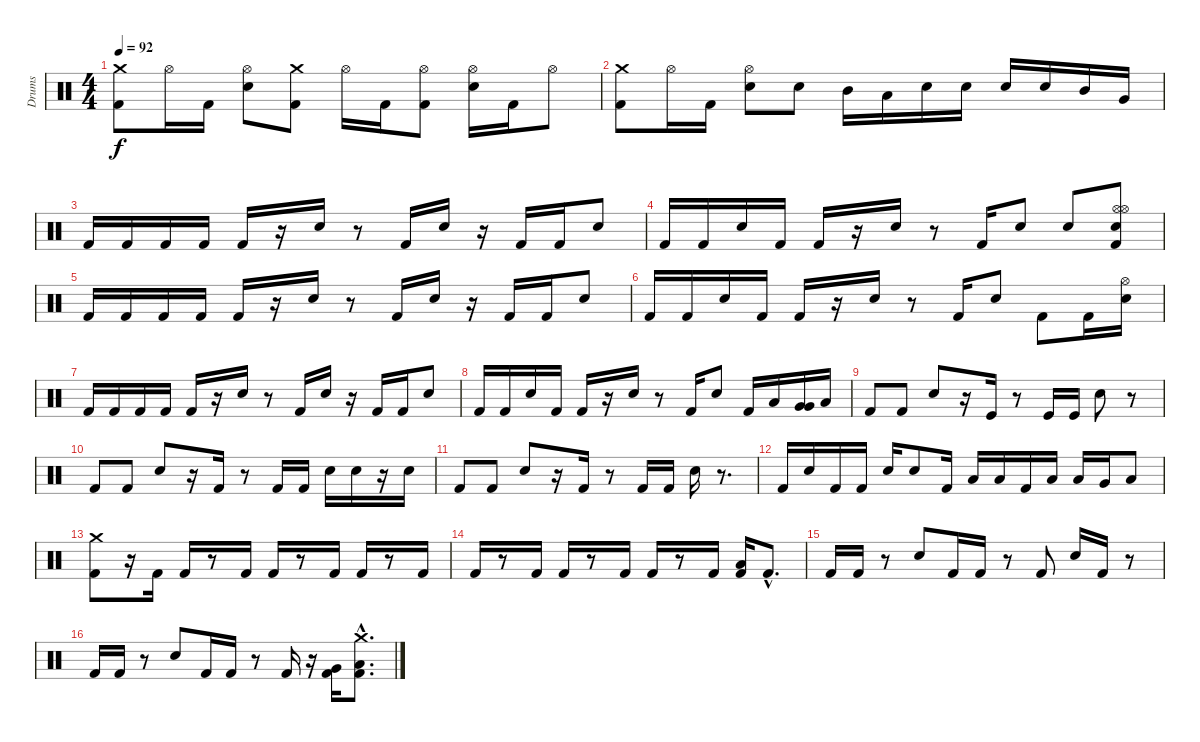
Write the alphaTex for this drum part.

\track ("Drums" "Drums") {instrument percussion}
\staff {score}
\articulation defaults
\ts (4 4)
\tempo 92
\clef neutral
\ks c
("Crash medium (hit)" "Kick (hit) 2").8{dy f} "Hi-Hat (open)".16 "Kick (hit) 2".16 ("Hi-Hat (open)" "Electric Snare (hit)").8 ("Crash medium (hit)" "Kick (hit) 2").8 "Hi-Hat (open)".16 "Kick (hit) 2".16 ("Hi-Hat (open)" "Kick (hit) 2").8 ("Hi-Hat (open)" "Electric Snare (hit)").16 "Kick (hit) 2".16 "Hi-Hat (open)".8 |
("Crash medium (hit)" "Kick (hit) 2").8 "Hi-Hat (open)".16 "Kick (hit) 2".16 ("Hi-Hat (open)" "Electric Snare (hit)").8 "Electric Snare (hit)".8 "Mid Tom (hit)".16 "Low Tom (hit)".16 "Electric Snare (hit)".16 "Electric Snare (hit)".16 "Electric Snare (hit)".16 "Electric Snare (hit)".16 "Mid Tom (hit)".16 "Very Low Tom (hit)".16 |
"Kick (hit) 2".16 "Kick (hit) 2".16 "Kick (hit) 2".16 "Kick (hit) 2".16 "Kick (hit) 2".16 r.16 "Snare (hit) 2".16 r.8 "Kick (hit) 2".16 "Snare (hit) 2".16 r.16 "Kick (hit) 2".16 "Kick (hit) 2".16 "Snare (hit) 2".8 |
"Kick (hit) 2".16 "Kick (hit) 2".16 "Snare (hit) 2".16 "Kick (hit) 2".16 "Kick (hit) 2".16 r.16 "Snare (hit) 2".16 r.8 "Kick (hit) 2".16 "Snare (hit) 2".8 "Snare (hit) 2".8 ("Hi-Hat (open)" "Hi-Hat (open)" "Kick (hit) 2" "Snare (hit) 2").8 |
"Kick (hit) 2".16 "Kick (hit) 2".16 "Kick (hit) 2".16 "Kick (hit) 2".16 "Kick (hit) 2".16 r.16 "Snare (hit) 2".16 r.8 "Kick (hit) 2".16 "Snare (hit) 2".16 r.16 "Kick (hit) 2".16 "Kick (hit) 2".16 "Snare (hit) 2".8 |
"Kick (hit) 2".16 "Kick (hit) 2".16 "Snare (hit) 2".16 "Kick (hit) 2".16 "Kick (hit) 2".16 r.16 "Snare (hit) 2".16 r.8 "Kick (hit) 2".16 "Snare (hit) 2".8 "Kick (hit) 2".8 "Kick (hit) 2".16 ("Snare (hit) 2" "Hi-Hat (open)").16 |
"Kick (hit) 2".16 "Kick (hit) 2".16 "Kick (hit) 2".16 "Kick (hit) 2".16 "Kick (hit) 2".16 r.16 "Snare (hit) 2".16 r.8 "Kick (hit) 2".16 "Snare (hit) 2".16 r.16 "Kick (hit) 2".16 "Kick (hit) 2".16 "Snare (hit) 2".8 |
"Kick (hit) 2".16 "Kick (hit) 2".16 "Snare (hit) 2".16 "Kick (hit) 2".16 "Kick (hit) 2".16 r.16 "Snare (hit) 2".16 r.8 "Kick (hit) 2".16 "Snare (hit) 2".8 "Kick (hit) 2".16 "Low Tom (hit)".16 ("Very Low Tom (hit)" "Very Low Tom (hit)").16 "Low Floor Tom (hit)".16 |
"Kick (hit) 2".8 "Kick (hit) 2".8 "Snare (hit) 2".8 r.16 "Kick (hit)".16 r.8 "Kick (hit)".16 "Kick (hit)".16 "Snare (hit) 2".8 r.8 |
"Kick (hit) 2".8 "Kick (hit) 2".8 "Snare (hit) 2".8 r.16 "Kick (hit) 2".16 r.8 "Kick (hit) 2".16 "Kick (hit) 2".16 "Snare (hit) 2".16 "Snare (hit) 2".16 r.16 "Snare (hit) 2".16 |
"Kick (hit) 2".8 "Kick (hit) 2".8 "Snare (hit) 2".8 r.16 "Kick (hit) 2".16 r.8 "Kick (hit) 2".16 "Kick (hit) 2".16 "Snare (hit) 2".16 r.8{d} |
"Kick (hit) 2".16 "Snare (hit) 2".16 "Kick (hit) 2".16 "Kick (hit) 2".16 "Snare (hit) 2".16 "Snare (hit) 2".8 "Kick (hit) 2".16 "Low Floor Tom (hit)".16 "Low Floor Tom (hit)".16 "Kick (hit) 2".16 "Low Tom (hit)".16 "Low Tom (hit)".16 "Very Low Tom (hit)".16 "Low Floor Tom (hit)".8 |
("Crash medium (hit)" "Kick (hit) 2").8 r.16 "Kick (hit) 2".16 "Kick (hit) 2".16 r.8 "Kick (hit) 2".16 "Kick (hit) 2".16 r.8 "Kick (hit) 2".16 "Kick (hit) 2".16 r.8 "Kick (hit) 2".16 |
"Kick (hit) 2".16 r.8 "Kick (hit) 2".16 "Kick (hit) 2".16 r.8 "Kick (hit) 2".16 "Kick (hit) 2".16 r.8 "Kick (hit) 2".16 ("Low Floor Tom (hit)" "Kick (hit) 2").16 "Kick (hit) 2"{hac}.8{d} |
"Kick (hit) 2".16 "Kick (hit) 2".16 r.8 "Snare (hit) 2".8 "Kick (hit) 2".16 "Kick (hit) 2".16 r.8 "Kick (hit) 2".8 "Snare (hit) 2".16 "Kick (hit) 2".16 r.8 |
"Kick (hit) 2".16 "Kick (hit) 2".16 r.8 "Snare (hit) 2".8 "Kick (hit) 2".16 "Kick (hit) 2".16 r.8 "Kick (hit) 2".16 r.16 ("Very Low Tom (hit)" "Kick (hit) 2").16 ("Crash medium (hit)"{hac} "Kick (hit) 2"{hac} "Low Floor Tom (hit)"{hac}).8{d}
